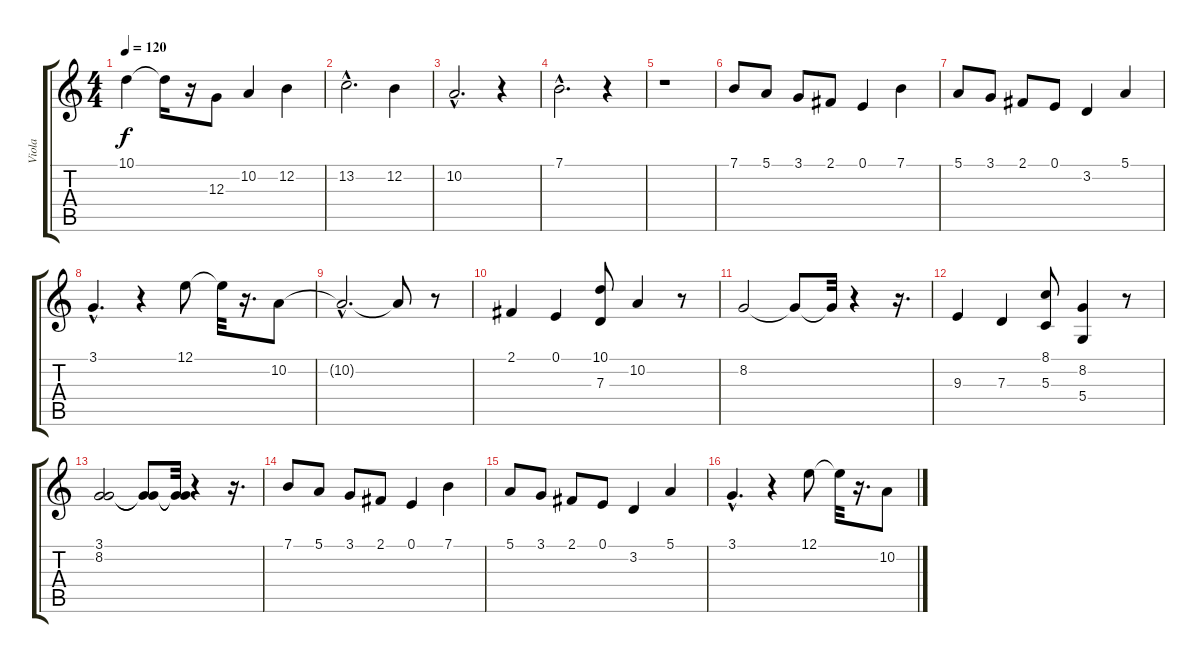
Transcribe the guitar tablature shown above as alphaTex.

\track ("Viola" "Viola") {instrument stringensemble1}
\staff {score tabs}
\tuning (E4 B3 G3 D3 A2 E2) {hide}
\ts (4 4)
\tempo 120
\clef g2
\ks c
10.1.4{dy f} 10.1{t}.16 r.16 12.3.8 10.2.4 12.2.4 |
13.2{hac}.2{d} 12.2.4 |
10.2{hac}.2{d} r.4 |
7.1{hac}.2{d} r.4 |
r.1 |
7.1.8 5.1.8 3.1.8 2.1.8 0.1.4 7.1.4 |
5.1.8 3.1.8 2.1.8 0.1.8 3.2.4 5.1.4 |
3.1{hac}.4{d} r.4 12.1.8 12.1{t}.32 r.16{d} 10.2.8 |
10.2{hac t}.2{d} 10.2{t}.8 r.8 |
2.1.4 0.1.4 (10.1 7.3).8 10.2.4 r.8 |
8.2.2 8.2{t}.8 8.2{t}.32 r.4 r.16{d} |
9.3.4 7.3.4 (8.1 5.3).8 (8.2 5.4).4 r.8 |
(3.1 8.2).2 (3.1{t} 8.2{t}).8 (3.1{t} 8.2{t}).32 r.4 r.16{d} |
7.1.8 5.1.8 3.1.8 2.1.8 0.1.4 7.1.4 |
5.1.8 3.1.8 2.1.8 0.1.8 3.2.4 5.1.4 |
3.1{hac}.4{d} r.4 12.1.8 12.1{t}.32 r.16{d} 10.2.8
